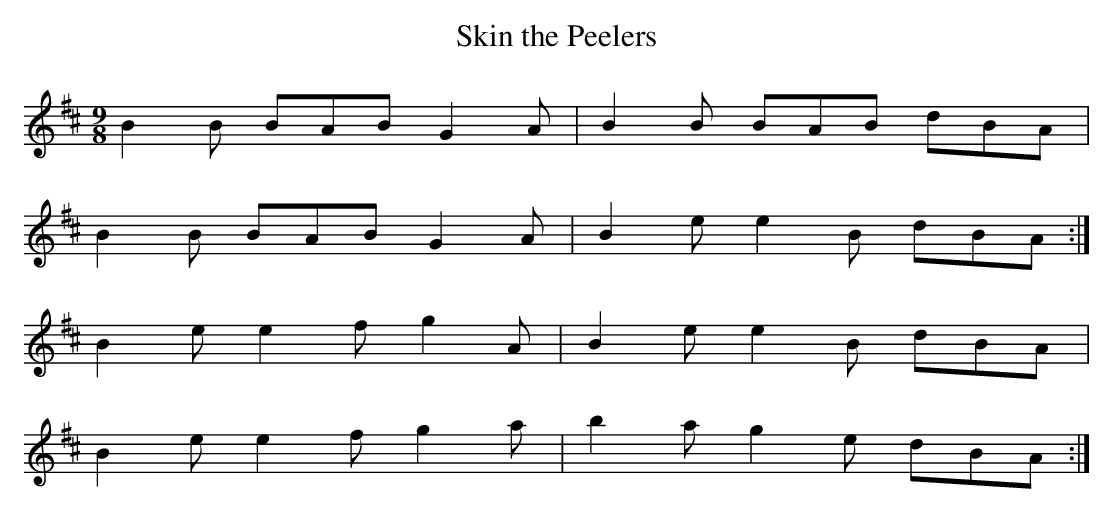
X:1
T: Skin the Peelers
L: 1/8
M: 9/8
K: Edor
B2B BAB G2A | B2B BAB dBA |
B2B BAB G2A | B2e e2B dBA :|
B2e e2f g2A | B2e e2B dBA |
B2e e2f g2a | b2a g2e dBA :|
